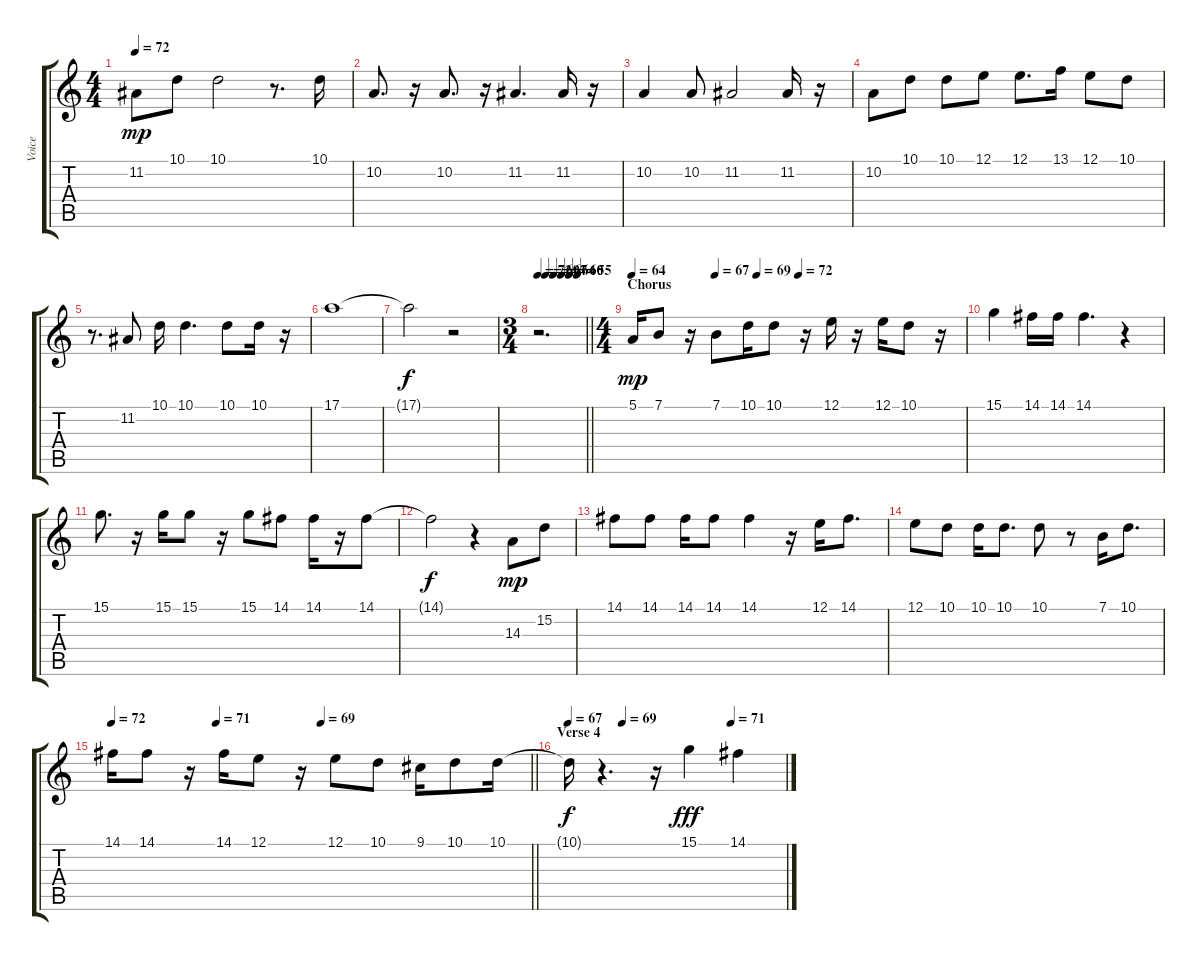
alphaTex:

\track ("Voice" "Voice") {instrument tenorsax}
\staff {score tabs}
\tuning (E4 B3 G3 D3 A2 E2) {hide}
\ts (4 4)
\tempo 72
\clef g2
\ks c
11.2.8{dy mp} 10.1.8 10.1.2 r.8{d} 10.1.16 |
10.2.8{d} r.16 10.2.8{d} r.16 11.2.4{d} 11.2.16 r.16 |
10.2.4 10.2.8 11.2.2 11.2.16 r.16 |
10.2.8 10.1.8 10.1.8 12.1.8 12.1.8{d} 13.1.16 12.1.8 10.1.8 |
r.8{d} 11.2.8 10.1.16 10.1.4{d} 10.1.8 10.1.16 r.16 |
17.1.1 |
17.1{t}.2{dy f} r.2 |
\ts (3 4)
\tempo 72
\tempo (69 0.16666666666666666)
\tempo (67 0.3333333333333333)
\tempo (64 0.5)
\tempo (60 0.6666666666666666)
\tempo (55 0.8333333333333334)
\barLineRight lightlight
r.2{d} |
\ts (4 4)
\section ("" "Chorus")
\tempo 64
\tempo (67 0.25)
\tempo (69 0.375)
\tempo (72 0.5)
5.1.16{dy mp} 7.1.8 r.16 7.1.8 10.1.16 10.1.8 r.16 12.1.16 r.16 12.1.16 10.1.8 r.16 |
15.1.4 14.1.16 14.1.16 14.1.4{d} r.4 |
15.1.8{d} r.16 15.1.16 15.1.8 r.16 15.1.8 14.1.8 14.1.16 r.16 14.1.8 |
14.1{t}.2{dy f} r.4 14.3.8{dy mp} 15.2.8 |
14.1.8 14.1.8 14.1.16 14.1.8 14.1.4 r.16 12.1.16 14.1.8{d} |
12.1.8 10.1.8 10.1.16 10.1.8{d} 10.1.8 r.8 7.1.16 10.1.8{d} |
\tempo 72
\tempo (71 0.25)
\tempo (69 0.5)
\barLineRight lightlight
14.1.16 14.1.8 r.16 14.1.16 12.1.8 r.16 12.1.8 10.1.8 9.1.16 10.1.8 10.1.16 |
\section ("" "Verse 4")
\tempo 67
\tempo (69 0.25)
\tempo (71 0.75)
10.1{t}.16{dy f} r.4{d} r.16 15.1.4{dy fff} 14.1.4
